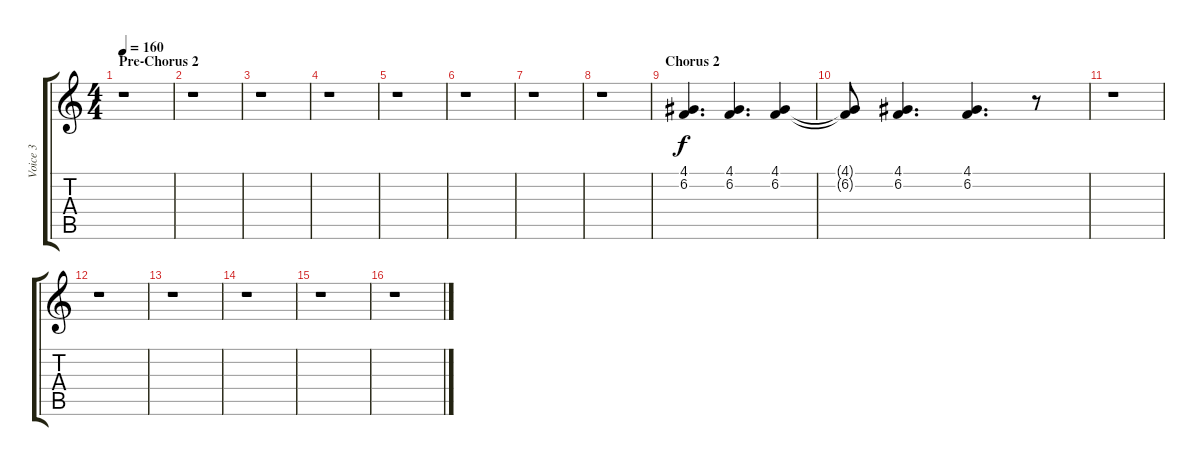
\track ("Voice 3" "Voice 3") {instrument tenorsax}
\staff {score tabs}
\tuning (E4 B3 G3 D3 A2 E2) {hide}
\ts (4 4)
\section ("" "Pre-Chorus 2")
\tempo 160
\clef g2
\ks c
r.1{dy f} |
r.1 |
r.1 |
r.1 |
r.1 |
r.1 |
r.1 |
r.1 |
\section ("" "Chorus 2")
(4.1 6.2).4{d} (4.1 6.2).4{d} (4.1 6.2).4 |
(4.1{t} 6.2{t}).8 (4.1 6.2).4{d} (4.1 6.2).4{d} r.8 |
r.1 |
r.1 |
r.1 |
r.1 |
r.1 |
r.1
